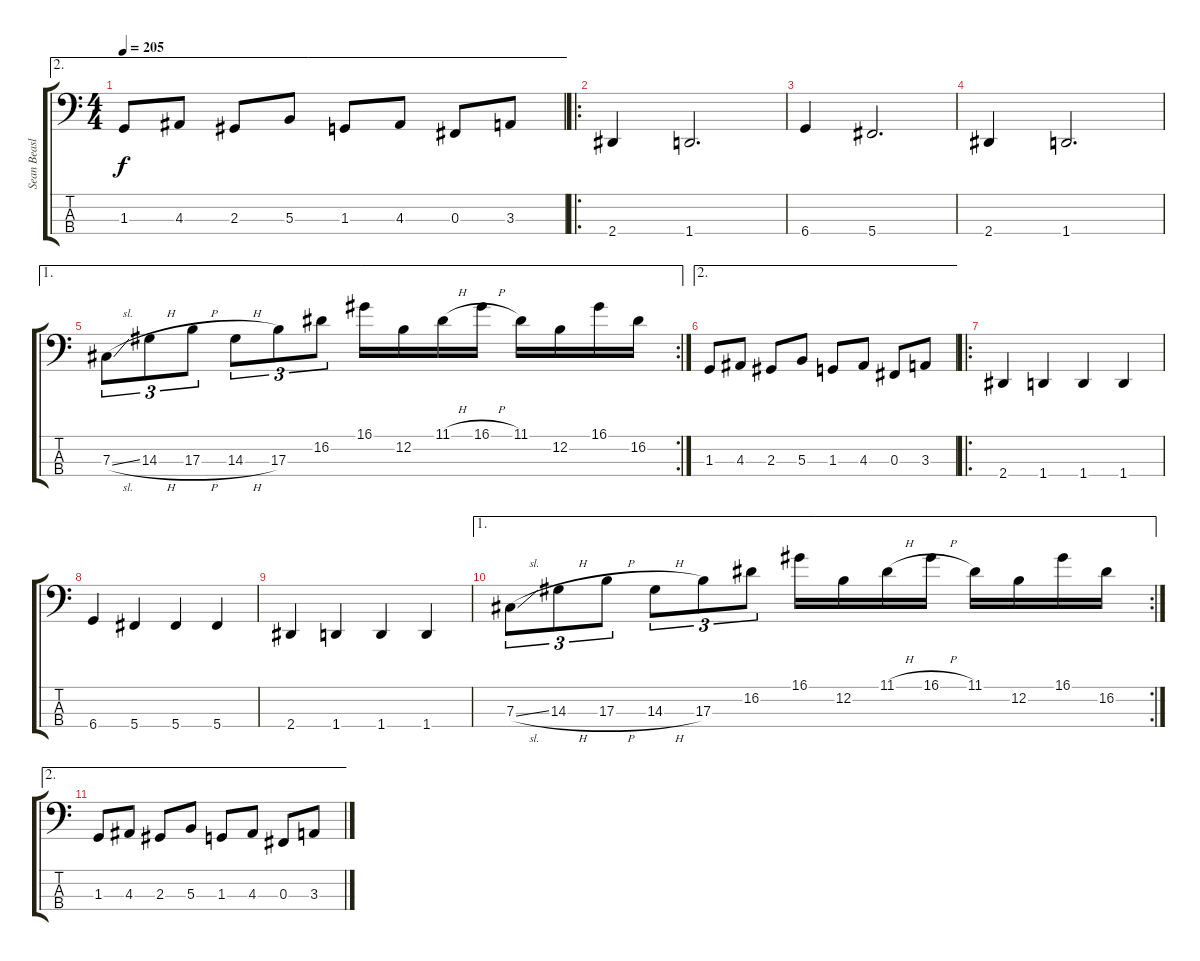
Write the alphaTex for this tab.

\track ("Sean Beasley" "Sean Beasl") {instrument electricbasspick}
\staff {score tabs}
\tuning (E2 B1 Gb1 Db1) {hide}
\ae 2
\ts (4 4)
\tempo 205
\clef f4
\ks c
1.3.8{dy f} 4.3.8 2.3.8 5.3.8 1.3.8 4.3.8 0.3.8 3.3.8 |
\ro
2.4.4 1.4.2{d} |
6.4.4 5.4.2{d} |
2.4.4 1.4.2{d} |
\ae 1
\rc 2
7.3{sl}.8{tu (3 2)} 14.3{h}.8{tu (3 2)} 17.3{h}.8{tu (3 2)} 14.3{h}.8{tu (3 2)} 17.3.8{tu (3 2)} 16.2.8{tu (3 2)} 16.1.16 12.2.16 11.1{h}.16 16.1{h}.16 11.1.16 12.2.16 16.1.16 16.2.16 |
\ae 2
1.3.8 4.3.8 2.3.8 5.3.8 1.3.8 4.3.8 0.3.8 3.3.8 |
\ro
2.4.4 1.4.4 1.4.4 1.4.4 |
6.4.4 5.4.4 5.4.4 5.4.4 |
2.4.4 1.4.4 1.4.4 1.4.4 |
\ae 1
\rc 2
7.3{sl}.8{tu (3 2)} 14.3{h}.8{tu (3 2)} 17.3{h}.8{tu (3 2)} 14.3{h}.8{tu (3 2)} 17.3.8{tu (3 2)} 16.2.8{tu (3 2)} 16.1.16 12.2.16 11.1{h}.16 16.1{h}.16 11.1.16 12.2.16 16.1.16 16.2.16 |
\ae 2
1.3.8 4.3.8 2.3.8 5.3.8 1.3.8 4.3.8 0.3.8 3.3.8
